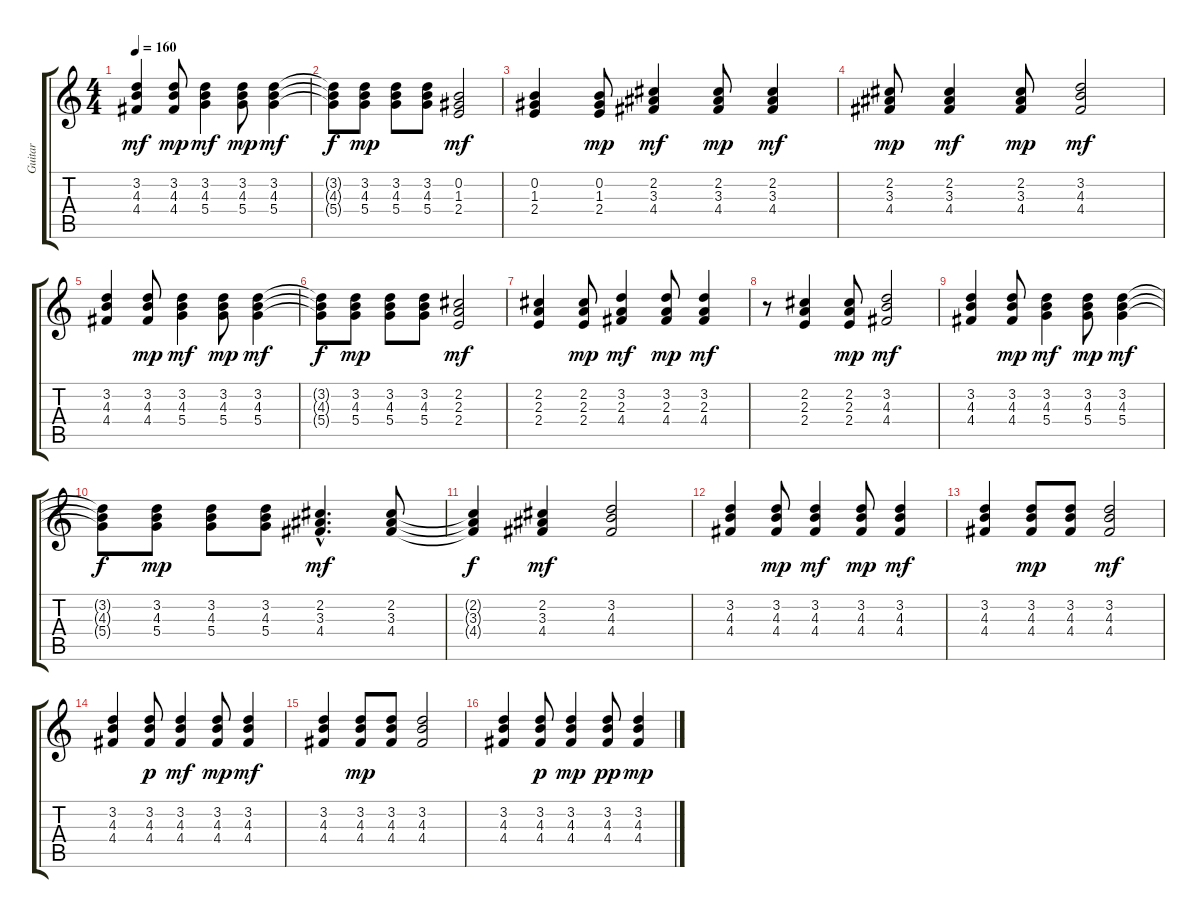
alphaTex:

\track ("Guitar" "Guitar") {instrument acousticguitarsteel}
\staff {score tabs}
\tuning (E4 B3 G3 D3 A2 E2) {hide}
\ts (4 4)
\tempo 160
\clef g2
\ks c
(3.2 4.3 4.4).4{dy mf} (3.2 4.3 4.4).8{dy mp} (3.2 4.3 5.4).4{dy mf} (3.2 4.3 5.4).8{dy mp} (3.2 4.3 5.4).4{dy mf} |
(3.2{t} 4.3{t} 5.4{t}).8{dy f} (3.2 4.3 5.4).8{dy mp} (3.2 4.3 5.4).8 (3.2 4.3 5.4).8 (0.2 1.3 2.4).2{dy mf} |
(0.2 1.3 2.4).4 (0.2 1.3 2.4).8{dy mp} (2.2 3.3 4.4).4{dy mf} (2.2 3.3 4.4).8{dy mp} (2.2 3.3 4.4).4{dy mf} |
(2.2 3.3 4.4).8{dy mp} (2.2 3.3 4.4).4{dy mf} (2.2 3.3 4.4).8{dy mp} (3.2 4.3 4.4).2{dy mf} |
(3.2 4.3 4.4).4 (3.2 4.3 4.4).8{dy mp} (3.2 4.3 5.4).4{dy mf} (3.2 4.3 5.4).8{dy mp} (3.2 4.3 5.4).4{dy mf} |
(3.2{t} 4.3{t} 5.4{t}).8{dy f} (3.2 4.3 5.4).8{dy mp} (3.2 4.3 5.4).8 (3.2 4.3 5.4).8 (2.2 2.3 2.4).2{dy mf} |
(2.2 2.3 2.4).4 (2.2 2.3 2.4).8{dy mp} (3.2 2.3 4.4).4{dy mf} (3.2 2.3 4.4).8{dy mp} (3.2 2.3 4.4).4{dy mf} |
r.8 (2.2 2.3 2.4).4 (2.2 2.3 2.4).8{dy mp} (3.2 4.3 4.4).2{dy mf} |
(3.2 4.3 4.4).4 (3.2 4.3 4.4).8{dy mp} (3.2 4.3 5.4).4{dy mf} (3.2 4.3 5.4).8{dy mp} (3.2 4.3 5.4).4{dy mf} |
(3.2{t} 4.3{t} 5.4{t}).8{dy f} (3.2 4.3 5.4).8{dy mp} (3.2 4.3 5.4).8 (3.2 4.3 5.4).8 (2.2{hac} 3.3{hac} 4.4{hac}).4{d dy mf} (2.2 3.3 4.4).8 |
(2.2{t} 3.3{t} 4.4{t}).4{dy f} (2.2 3.3 4.4).4{dy mf} (3.2 4.3 4.4).2 |
(3.2 4.3 4.4).4 (3.2 4.3 4.4).8{dy mp} (3.2 4.3 4.4).4{dy mf} (3.2 4.3 4.4).8{dy mp} (3.2 4.3 4.4).4{dy mf} |
(3.2 4.3 4.4).4 (3.2 4.3 4.4).8{dy mp} (3.2 4.3 4.4).8 (3.2 4.3 4.4).2{dy mf} |
(3.2 4.3 4.4).4 (3.2 4.3 4.4).8{dy p} (3.2 4.3 4.4).4{dy mf} (3.2 4.3 4.4).8{dy mp} (3.2 4.3 4.4).4{dy mf} |
(3.2 4.3 4.4).4 (3.2 4.3 4.4).8{dy mp} (3.2 4.3 4.4).8 (3.2 4.3 4.4).2 |
(3.2 4.3 4.4).4 (3.2 4.3 4.4).8{dy p} (3.2 4.3 4.4).4{dy mp} (3.2 4.3 4.4).8{dy pp} (3.2 4.3 4.4).4{dy mp}
